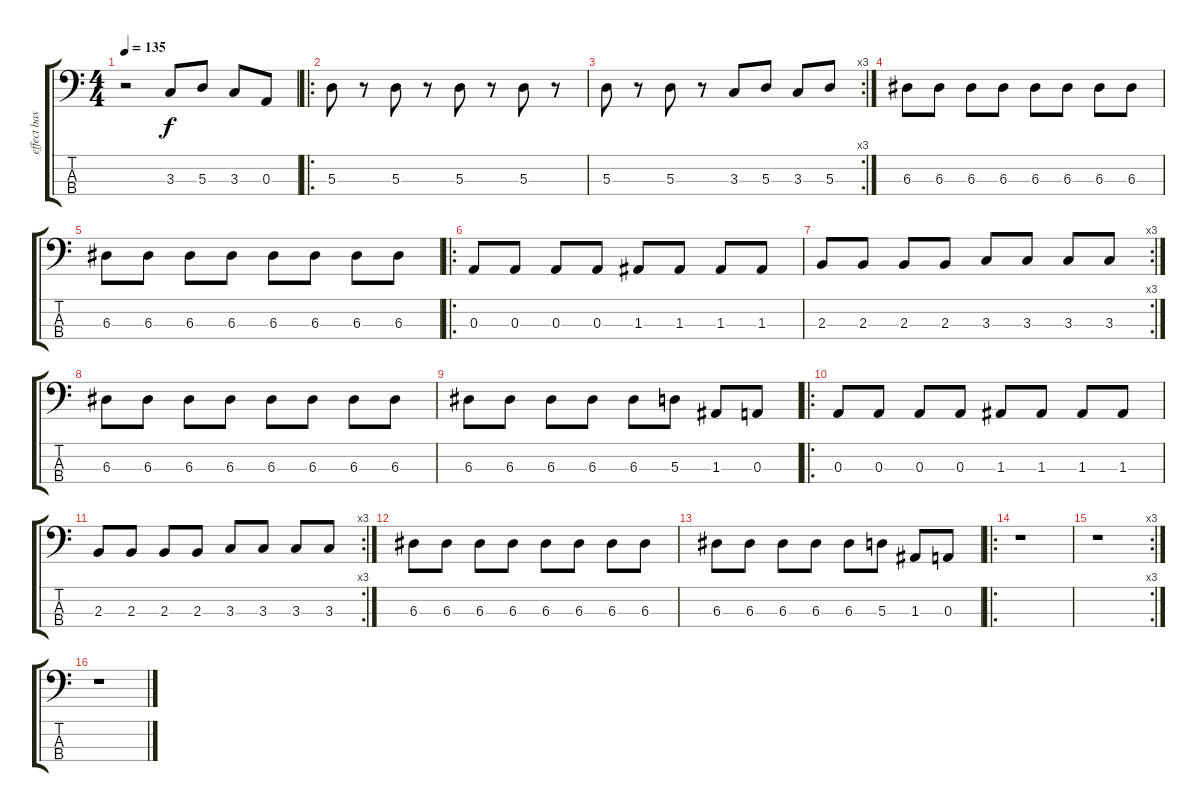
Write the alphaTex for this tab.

\track ("effect bass overdrive" "effect bas") {instrument overdrivenguitar}
\staff {score tabs}
\tuning (G2 D2 A1 E1) {hide}
\ts (4 4)
\tempo 135
\clef f4
\ks c
r.2{dy f} 3.3.8 5.3.8 3.3.8 0.3.8 |
\ro
5.3.8 r.8 5.3.8 r.8 5.3.8 r.8 5.3.8 r.8 |
\rc 3
5.3.8 r.8 5.3.8 r.8 3.3.8 5.3.8 3.3.8 5.3.8 |
6.3.8 6.3.8 6.3.8 6.3.8 6.3.8 6.3.8 6.3.8 6.3.8 |
6.3.8 6.3.8 6.3.8 6.3.8 6.3.8 6.3.8 6.3.8 6.3.8 |
\ro
0.3.8 0.3.8 0.3.8 0.3.8 1.3.8 1.3.8 1.3.8 1.3.8 |
\rc 3
2.3.8 2.3.8 2.3.8 2.3.8 3.3.8 3.3.8 3.3.8 3.3.8 |
6.3.8 6.3.8 6.3.8 6.3.8 6.3.8 6.3.8 6.3.8 6.3.8 |
6.3.8 6.3.8 6.3.8 6.3.8 6.3.8 5.3.8 1.3.8 0.3.8 |
\ro
0.3.8 0.3.8 0.3.8 0.3.8 1.3.8 1.3.8 1.3.8 1.3.8 |
\rc 3
2.3.8 2.3.8 2.3.8 2.3.8 3.3.8 3.3.8 3.3.8 3.3.8 |
6.3.8 6.3.8 6.3.8 6.3.8 6.3.8 6.3.8 6.3.8 6.3.8 |
6.3.8 6.3.8 6.3.8 6.3.8 6.3.8 5.3.8 1.3.8 0.3.8 |
\ro
r.1 |
\rc 3
r.1 |
r.1
